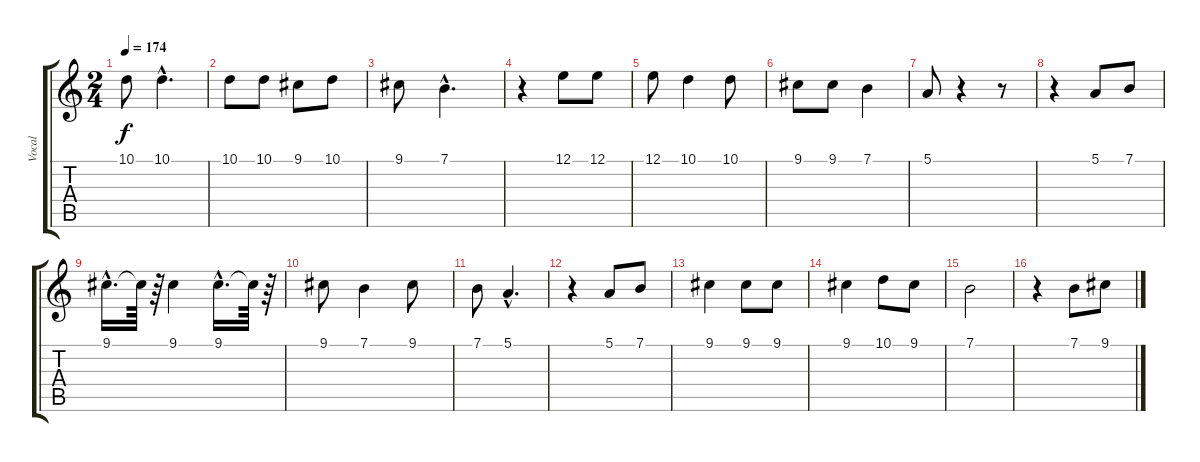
\track ("Vocal" "Vocal") {instrument clarinet}
\staff {score tabs}
\tuning (E4 B3 G3 D3 A2 E2) {hide}
\ts (2 4)
\tempo 174
\clef g2
\ks c
10.1.8{dy f} 10.1{hac}.4{d} |
10.1.8 10.1.8 9.1.8 10.1.8 |
9.1.8 7.1{hac}.4{d} |
r.4 12.1.8 12.1.8 |
12.1.8 10.1.4 10.1.8 |
9.1.8 9.1.8 7.1.4 |
5.1.8 r.4 r.8 |
r.4 5.1.8 7.1.8 |
9.1{hac}.16{d} 9.1{t}.64 r.64 9.1.4 9.1{hac}.16{d} 9.1{t}.64 r.64 |
9.1.8 7.1.4 9.1.8 |
7.1.8 5.1{hac}.4{d} |
r.4 5.1.8 7.1.8 |
9.1.4 9.1.8 9.1.8 |
9.1.4 10.1.8 9.1.8 |
7.1.2 |
r.4 7.1.8 9.1.8
